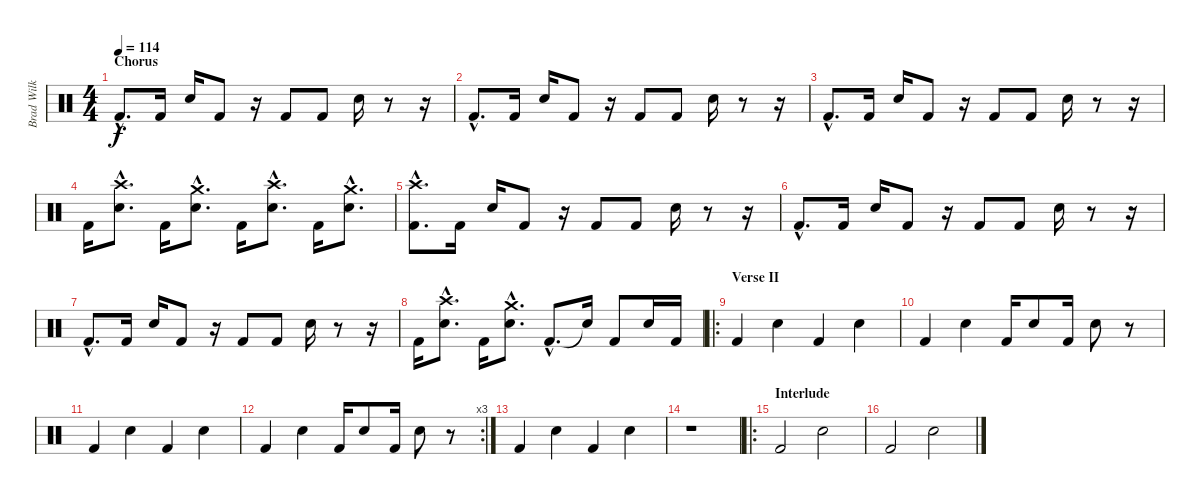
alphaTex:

\track ("Brad Wilk - drums" "Brad Wilk ") {instrument percussion}
\staff {score}
\articulation defaults
\ts (4 4)
\section ("" "Chorus")
\tempo 114
\clef neutral
\ks c "Kick (hit) 2"{hac}.8{d dy f} "Kick (hit) 2".16 "Electric Snare (hit)".16 "Kick (hit) 2".8
r.16 "Kick (hit) 2".8 "Kick (hit) 2".8 "Electric Snare (hit)".16 r.8 r.16 |
"Kick (hit) 2"{hac}.8{d} "Kick (hit) 2".16 "Electric Snare (hit)".16 "Kick (hit) 2".8 r.16 "Kick (hit) 2".8 "Kick (hit) 2".8 "Electric Snare (hit)".16 r.8 r.16 |
"Kick (hit) 2"{hac}.8{d} "Kick (hit) 2".16 "Electric Snare (hit)".16 "Kick (hit) 2".8 r.16 "Kick (hit) 2".8 "Kick (hit) 2".8 "Electric Snare (hit)".16 r.8 r.16 |
"Kick (hit) 2".16 ("Crash high (hit)"{hac} "Electric Snare (hit)"{hac}).8{d} "Kick (hit) 2".16 ("Crash medium (hit)"{hac} "Electric Snare (hit)"{hac}).8{d} "Kick (hit) 2".16 ("Crash high (hit)"{hac} "Electric Snare (hit)"{hac}).8{d} "Kick (hit) 2".16 ("Crash medium (hit)"{hac} "Electric Snare (hit)"{hac}).8{d} |
("Crash high (hit)"{hac} "Kick (hit) 2"{hac}).8{d} "Kick (hit) 2".16 "Electric Snare (hit)".16 "Kick (hit) 2".8 r.16 "Kick (hit) 2".8 "Kick (hit) 2".8 "Electric Snare (hit)".16 r.8 r.16 |
"Kick (hit) 2"{hac}.8{d} "Kick (hit) 2".16 "Electric Snare (hit)".16 "Kick (hit) 2".8 r.16 "Kick (hit) 2".8 "Kick (hit) 2".8 "Electric Snare (hit)".16 r.8 r.16 |
"Kick (hit) 2"{hac}.8{d} "Kick (hit) 2".16 "Electric Snare (hit)".16 "Kick (hit) 2".8 r.16 "Kick (hit) 2".8 "Kick (hit) 2".8 "Electric Snare (hit)".16 r.8 r.16 |
"Kick (hit) 2".16 ("Crash high (hit)"{hac} "Electric Snare (hit)"{hac}).8{d} "Kick (hit) 2".16 ("Crash medium (hit)"{hac} "Electric Snare (hit)"{hac}).8{d} "Kick (hit) 2"{hac}.8{d} "Snare (hit)"{t}.16 "Kick (hit) 2".8 "Electric Snare (hit)".16 "Kick (hit) 2".16 |
\ro
\section ("" "Verse II")
"Kick (hit) 2".4 "Electric Snare (hit)".4 "Kick (hit) 2".4 "Electric Snare (hit)".4 |
"Kick (hit) 2".4 "Electric Snare (hit)".4 "Kick (hit) 2".16 "Electric Snare (hit)".8 "Kick (hit) 2".16 "Electric Snare (hit)".8 r.8 |
"Kick (hit) 2".4 "Electric Snare (hit)".4 "Kick (hit) 2".4 "Electric Snare (hit)".4 |
\rc 3 "Kick (hit) 2".4 "Electric Snare (hit)".4 "Kick (hit) 2".16 "Electric Snare (hit)".8 "Kick (hit) 2".16 "Electric Snare (hit)".8
r.8 |
"Kick (hit) 2".4 "Electric Snare (hit)".4 "Kick (hit) 2".4 "Electric Snare (hit)".4 |
r.1 |
\ro
\section ("" "Interlude")
"Kick (hit) 2".2 "Electric Snare (hit)".2 |
"Kick (hit) 2".2 "Electric Snare (hit)".2
